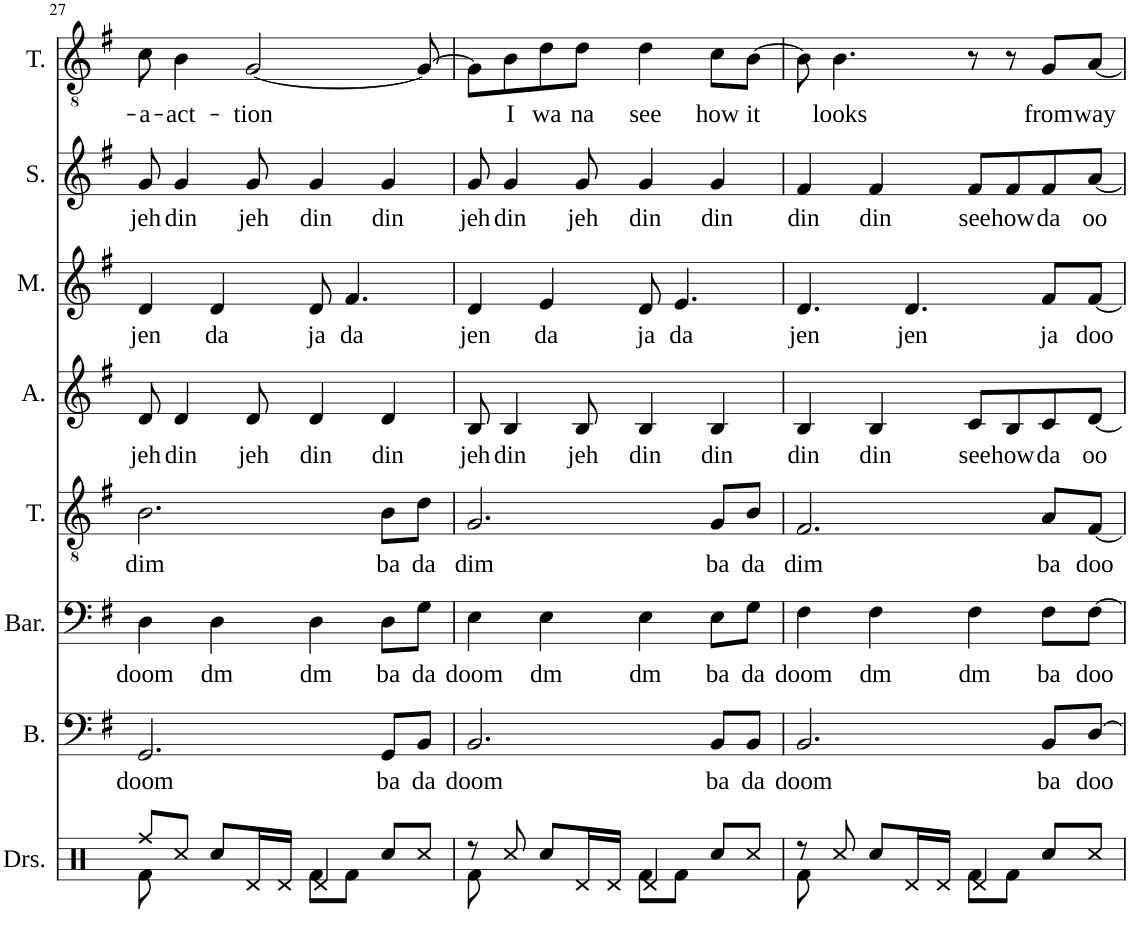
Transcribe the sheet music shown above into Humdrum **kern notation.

**kern	**kern	**text	**kern	**text	**kern	**text	**kern	**text	**kern	**text	**kern	**text	**kern	**text
*part8	*part7	*part7	*part6	*part6	*part5	*part5	*part4	*part4	*part3	*part3	*part2	*part2	*part1	*part1
*staff8	*staff7	*staff7	*staff6	*staff6	*staff5	*staff5	*staff4	*staff4	*staff3	*staff3	*staff2	*staff2	*staff1	*staff1
*I"Drumset	*I"Bass	*	*I"Baritone	*	*I"Tenor	*	*I"Alto	*	*I"Mezzo	*	*I"Soprano	*	*I"Tenor	*
*I'Drs.	*I'B.	*	*I'Bar.	*	*I'T.	*	*I'A.	*	*I'M.	*	*I'S.	*	*I'T.	*
!!LO:PB:g=z
*clefX	*clefF4	*	*clefF4	*	*clefGv2	*	*clefG2	*	*clefG2	*	*clefG2	*	*clefGv2	*
*k[]	*k[f#]	*	*k[f#]	*	*k[f#]	*	*k[f#]	*	*k[f#]	*	*k[f#]	*	*k[f#]	*
*M4/4	*M4/4	*	*M4/4	*	*M4/4	*	*M4/4	*	*M4/4	*	*M4/4	*	*M4/4	*
=27	=27	=27	=27	=27	=27	=27	=27	=27	=27	=27	=27	=27	=27	=27
*^	*	*	*	*	*	*	*	*	*	*	*	*	*	*
!	!	!	!LO:LY:b	!	!LO:LY:b	!	!LO:LY:b	!	!LO:LY:b	!	!LO:LY:b	!	!LO:LY:b	!	!LO:LY:b
8Rff/L	8Rf\	2.GG/	doom	4D\	doom	2.B\	dim	8d/	jeh	4d/	jen	8g/	jeh	8c\	-a-
!	!	!	!	!	!	!	!	!	!LO:LY:b	!	!	!	!LO:LY:b	!	!LO:LY:b
8Rcc/J	4.ryy	.	.	.	.	.	.	4d/	din	.	.	4g/	din	4B\	-act-
!	!	!	!	!	!LO:LY:b	!	!	!	!	!	!LO:LY:b	!	!	!	!
8Rcc/L	.	.	.	4D\	dm	.	.	.	.	4d/	da	.	.	.	.
!	!	!	!	!	!	!	!	!	!LO:LY:b	!	!	!	!LO:LY:b	!	!LO:LY:b
16Rd/L	.	.	.	.	.	.	.	8d/	jeh	.	.	8g/	jeh	[2G/	-tion
16Rd/JJ	.	.	.	.	.	.	.	.	.	.	.	.	.	.	.
!	!	!	!	!	!LO:LY:b	!	!	!	!LO:LY:b	!	!LO:LY:b	!	!LO:LY:b	!	!
4Rd/	8Rf\L	.	.	4D\	dm	.	.	4d/	din	8d/	ja	4g/	din	.	.
!	!	!	!	!	!	!	!	!	!	!	!LO:LY:b	!	!	!	!
.	8Rf\J	.	.	.	.	.	.	.	.	4.f#/	da	.	.	.	.
!	!	!	!LO:LY:b	!	!LO:LY:b	!	!LO:LY:b	!	!LO:LY:b	!	!	!	!LO:LY:b	!	!
8Rcc/L	4ryy	8GG/L	ba	8D\L	ba	8B\L	ba	4d/	din	.	.	4g/	din	.	.
!	!	!	!LO:LY:b	!	!LO:LY:b	!	!LO:LY:b	!	!	!	!	!	!	!	!
8Rcc/J	.	8BB/J	da	8G\J	da	8d\J	da	.	.	.	.	.	.	8G/_	.
=28	=28	=28	=28	=28	=28	=28	=28	=28	=28	=28	=28	=28	=28	=28	=28
!	!	!	!LO:LY:b	!	!LO:LY:b	!	!LO:LY:b	!	!LO:LY:b	!	!LO:LY:b	!	!LO:LY:b	!	!
8r	8Rf\	2.BB/	doom	4E\	doom	2.G/	dim	8B/	jeh	4d/	jen	8g/	jeh	8G\L]	.
!	!	!	!	!	!	!	!	!	!LO:LY:b	!	!	!	!LO:LY:b	!	!LO:LY:b
8Rcc/	4.ryy	.	.	.	.	.	.	4B/	din	.	.	4g/	din	8B\	I
!	!	!	!	!	!LO:LY:b	!	!	!	!	!	!LO:LY:b	!	!	!	!LO:LY:b
8Rcc/L	.	.	.	4E\	dm	.	.	.	.	4e/	da	.	.	8d\	wa
!	!	!	!	!	!	!	!	!	!LO:LY:b	!	!	!	!LO:LY:b	!	!LO:LY:b
16Rd/L	.	.	.	.	.	.	.	8B/	jeh	.	.	8g/	jeh	8d\J	na
16Rd/JJ	.	.	.	.	.	.	.	.	.	.	.	.	.	.	.
!	!	!	!	!	!LO:LY:b	!	!	!	!LO:LY:b	!	!LO:LY:b	!	!LO:LY:b	!	!LO:LY:b
4Rd/	8Rf\L	.	.	4E\	dm	.	.	4B/	din	8d/	ja	4g/	din	4d\	see
!	!	!	!	!	!	!	!	!	!	!	!LO:LY:b	!	!	!	!
.	8Rf\J	.	.	.	.	.	.	.	.	4.e/	da	.	.	.	.
!	!	!	!LO:LY:b	!	!LO:LY:b	!	!LO:LY:b	!	!LO:LY:b	!	!	!	!LO:LY:b	!	!LO:LY:b
8Rcc/L	4ryy	8BB/L	ba	8E\L	ba	8G/L	ba	4B/	din	.	.	4g/	din	8c\L	how
!	!	!	!LO:LY:b	!	!LO:LY:b	!	!LO:LY:b	!	!	!	!	!	!	!	!LO:LY:b
8Rcc/J	.	8BB/J	da	8G\J	da	8B/J	da	.	.	.	.	.	.	[8B\J	it
=29	=29	=29	=29	=29	=29	=29	=29	=29	=29	=29	=29	=29	=29	=29	=29
!	!	!	!LO:LY:b	!	!LO:LY:b	!	!LO:LY:b	!	!LO:LY:b	!	!LO:LY:b	!	!LO:LY:b	!	!
8r	8Rf\	2.BB/	doom	4F#\	doom	2.F#/	dim	4B/	din	4.d/	jen	4f#/	din	8B\]	.
!	!	!	!	!	!	!	!	!	!	!	!	!	!	!	!LO:LY:b
8Rcc/	4.ryy	.	.	.	.	.	.	.	.	.	.	.	.	4.B\	looks
!	!	!	!	!	!LO:LY:b	!	!	!	!LO:LY:b	!	!	!	!LO:LY:b	!	!
8Rcc/L	.	.	.	4F#\	dm	.	.	4B/	din	.	.	4f#/	din	.	.
!	!	!	!	!	!	!	!	!	!	!	!LO:LY:b	!	!	!	!
16Rd/L	.	.	.	.	.	.	.	.	.	4.d/	jen	.	.	.	.
16Rd/JJ	.	.	.	.	.	.	.	.	.	.	.	.	.	.	.
!	!	!	!	!	!LO:LY:b	!	!	!	!LO:LY:b	!	!	!	!LO:LY:b	!	!
4Rd/	8Rf\L	.	.	4F#\	dm	.	.	8c/L	see	.	.	8f#/L	see	8r	.
!	!	!	!	!	!	!	!	!	!LO:LY:b	!	!	!	!LO:LY:b	!	!
.	8Rf\J	.	.	.	.	.	.	8B/	how	.	.	8f#/	how	8r	.
!	!	!	!LO:LY:b	!	!LO:LY:b	!	!LO:LY:b	!	!LO:LY:b	!	!LO:LY:b	!	!LO:LY:b	!	!LO:LY:b
8Rcc/L	4ryy	8BB/L	ba	8F#\L	ba	8A/L	ba	8c/	da	8f#/L	ja	8f#/	da	8G/L	from
!	!	!	!LO:LY:b	!	!LO:LY:b	!	!LO:LY:b	!	!LO:LY:b	!	!LO:LY:b	!	!LO:LY:b	!	!LO:LY:b
8Rcc/J	.	[8D/J	doo	[8F#\J	doo	[8F#/J	doo	[8d/J	oo	[8f#/J	doo	[8a/J	oo	[8A/J	way
*v	*v	*	*	*	*	*	*	*	*	*	*	*	*	*	*
=	=	=	=	=	=	=	=	=	=	=	=	=	=	=
*-	*-	*-	*-	*-	*-	*-	*-	*-	*-	*-	*-	*-	*-	*-
